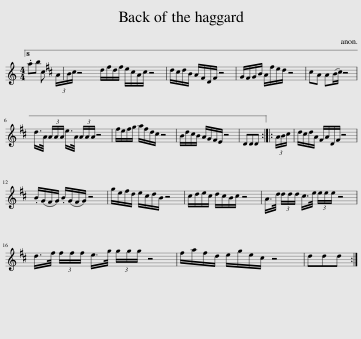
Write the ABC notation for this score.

X:1
L:1/8
M:4/4
I:linebreak $
K:C
V:1 treble
V:1
 .ab c (3A/B/^c/ z4 | d/^f/d/f/ e/^c/A/c/ z4 | d/^c/d/B/ A/^F/D/F/ z4 | G/^F/G/B/ A/^f/e/d/ z4 | ^cA A(B/c/) z4 |$ %5
 d/>A/ (3A/A/A/ e/>A/ (3A/A/A/ z4 | ^f/e/f/g/ a/f/d/^c/ z4 | B/d/^c/B/ A/G/^F/E/ z4 | DDD :: (3A/B/^c/ | %10
 d/^c/d/A/ ^F/A/D/F/ z4 |$ .B/(G/^F/G/) .B/(G/F/G/) z4 | g/e/^f/d/ e/^c/d/B/ z4 | ^c/d/e/c/ d/c/B/c/ z4 | A/>d/ (3d/d/d/ ^c/>e/ (3e/e/e/ z4 |$ %15
 d/>^f/ (3f/f/f/ e/>g/ (3g/g/g/ z4 | ^f/a/f/d/ e/g/e/^c/ z4 | ddd :| %18
